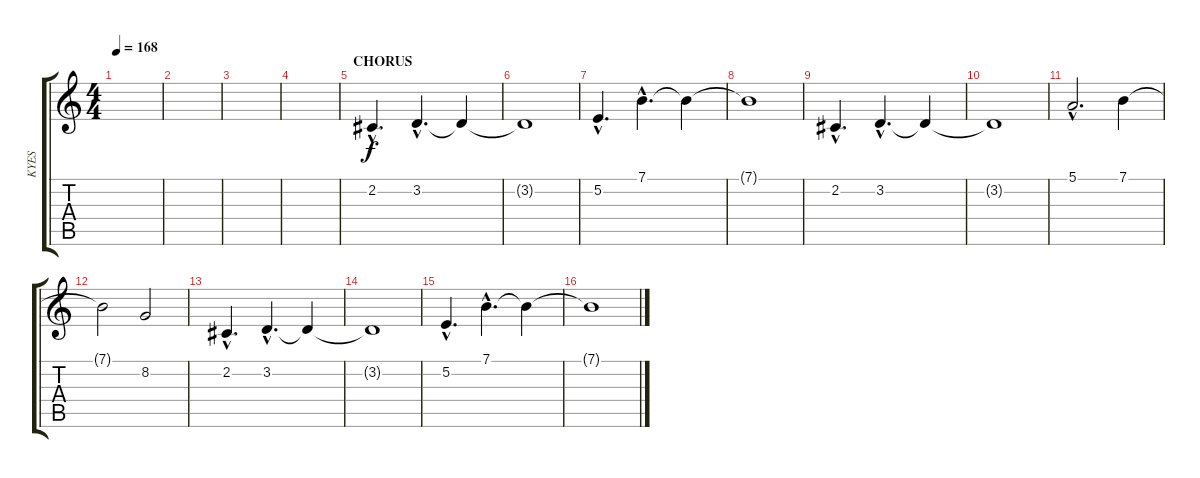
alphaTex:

\track ("KYES" "KYES") {instrument fx1rain}
\staff {score tabs}
\tuning (E4 B3 G3 D3 A2 E2) {hide}
\ts (4 4)
\tempo 168
\clef g2
\ks c
|
|
|
|
\section ("" "CHORUS")
2.2{hac}.4{d volume 14 balance 0 instrument pad1newage} 3.2{hac}.4{d} 3.2{t}.4 |
3.2{t}.1 |
5.2{hac}.4{d} 7.1{hac}.4{d} 7.1{t}.4 |
7.1{t}.1 |
2.2{hac}.4{d} 3.2{hac}.4{d} 3.2{t}.4 |
3.2{t}.1 |
5.1{hac}.2{d} 7.1.4 |
7.1{t}.2 8.2.2 |
2.2{hac}.4{d volume 14 balance 0 instrument pad1newage} 3.2{hac}.4{d} 3.2{t}.4 |
3.2{t}.1 |
5.2{hac}.4{d} 7.1{hac}.4{d} 7.1{t}.4 |
7.1{t}.1
